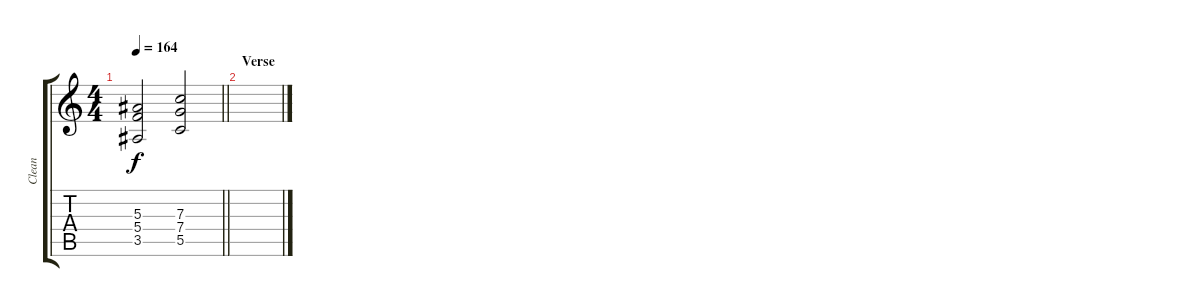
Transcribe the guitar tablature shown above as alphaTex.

\track ("Clean" "Clean") {instrument acousticguitarnylon}
\staff {score tabs}
\tuning (D4 A3 F3 C3 G2 D2) {hide}
\ts (4 4)
\tempo 164
\clef g2
\barLineRight lightlight
\ks c
(5.3 5.4 3.5).2{dy f} (7.3 7.4 5.5).2 |
\section ("" "Verse")
